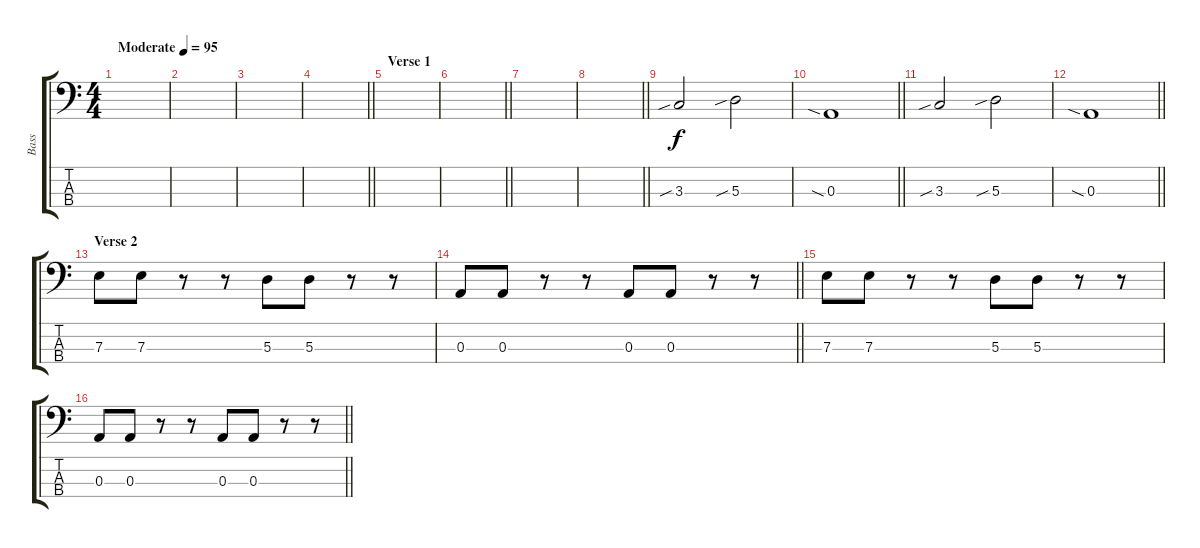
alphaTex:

\track ("Bass" "Bass") {instrument electricbassfinger}
\staff {score tabs}
\tuning (G2 D2 A1 E1) {hide}
\ts (4 4)
\tempo (95 "Moderate")
\clef f4
\ks c
|
|
|
\barLineRight lightlight
|
\section ("" "Verse 1")
|
\barLineRight lightlight
|
|
\barLineRight lightlight
|
3.3{sib}.2 5.3{sib}.2 |
\barLineRight lightlight
0.3{sia}.1 |
3.3{sib}.2 5.3{sib}.2 |
\barLineRight lightlight
0.3{sia}.1 |
\section ("" "Verse 2")
7.3.8 7.3.8 r.8 r.8 5.3.8 5.3.8 r.8 r.8 |
\barLineRight lightlight
0.3.8 0.3.8 r.8 r.8 0.3.8 0.3.8 r.8 r.8 |
7.3.8 7.3.8 r.8 r.8 5.3.8 5.3.8 r.8 r.8 |
\barLineRight lightlight
0.3.8 0.3.8 r.8 r.8 0.3.8 0.3.8 r.8 r.8
